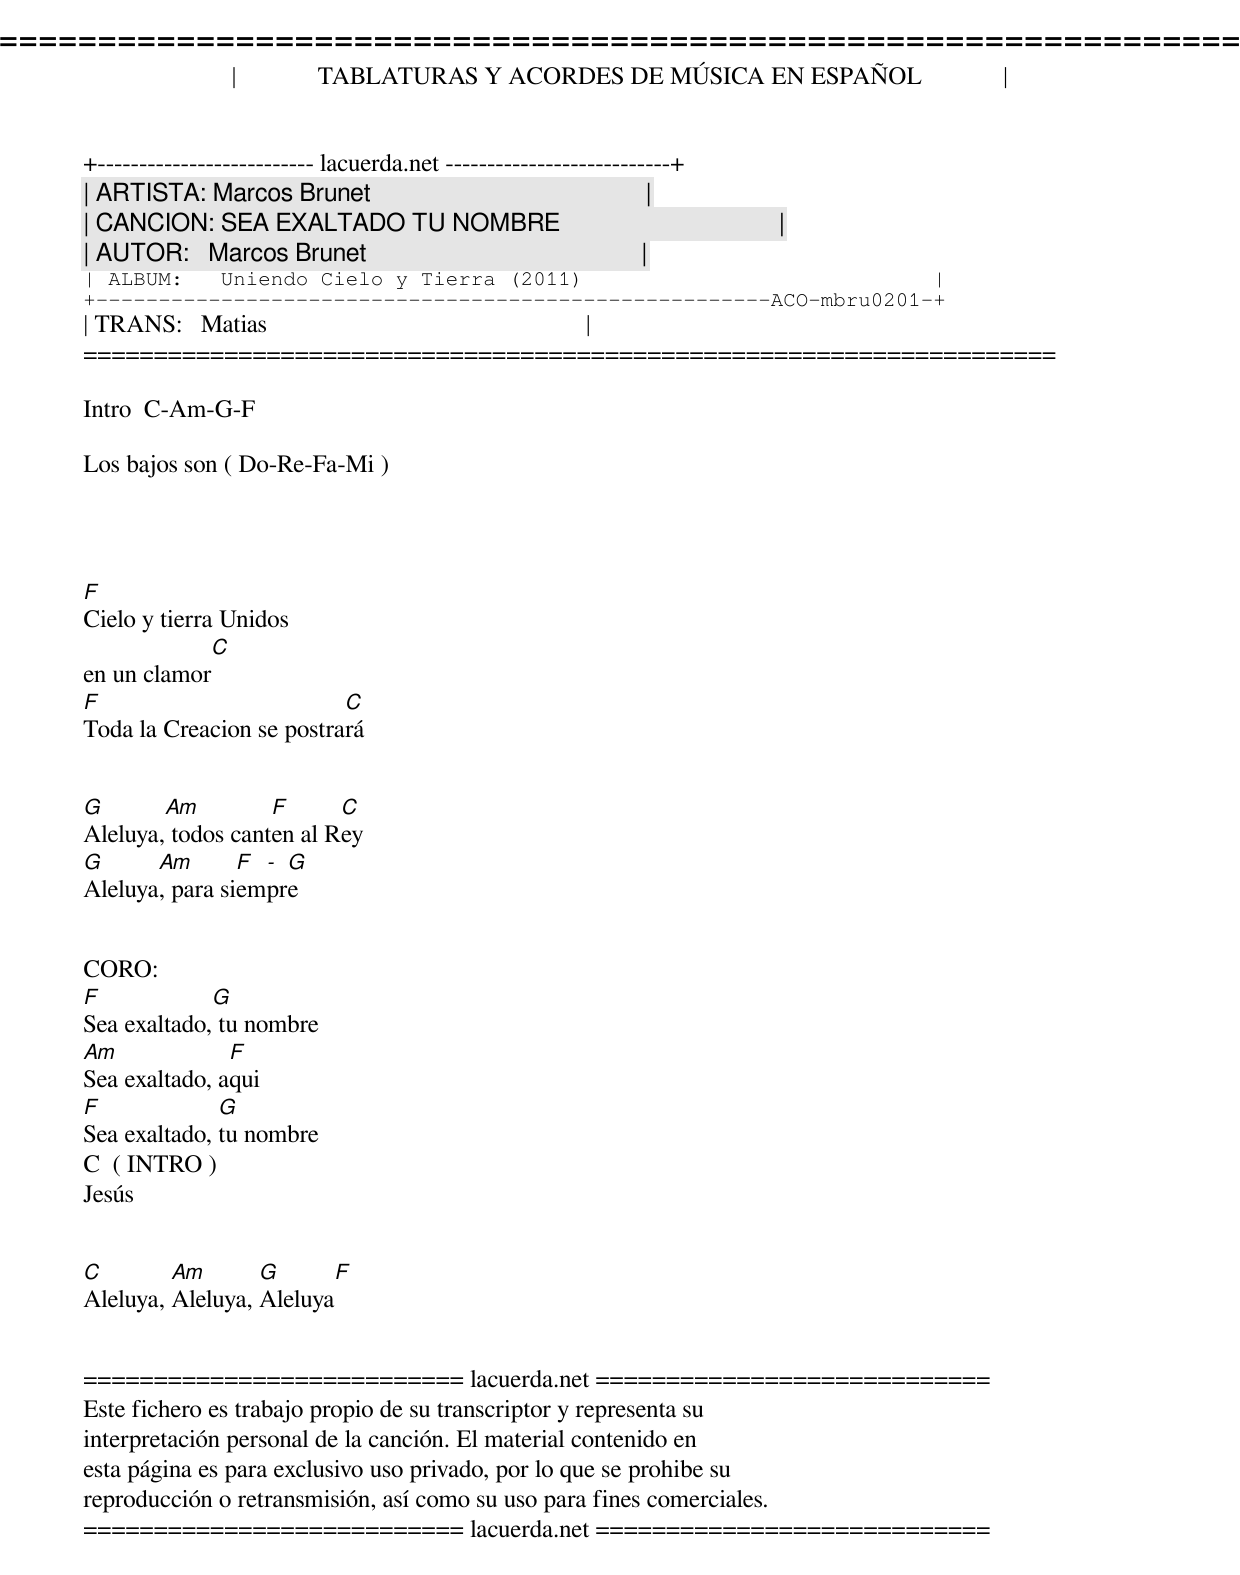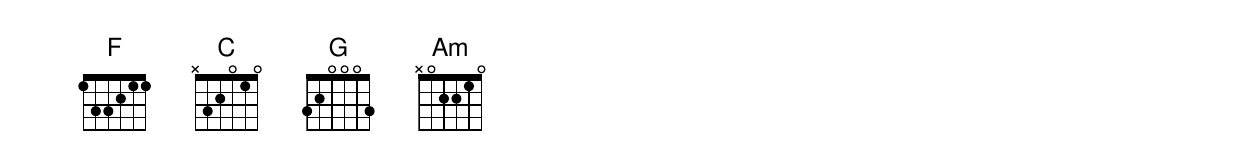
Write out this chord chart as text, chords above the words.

=====================================================================
|             TABLATURAS Y ACORDES DE MÚSICA EN ESPAÑOL             |
+-------------------------- lacuerda.net ---------------------------+
| ARTISTA: Marcos Brunet                                            |
| CANCION: SEA EXALTADO TU NOMBRE                                   |
| AUTOR:   Marcos Brunet                                            |
| ALBUM:   Uniendo Cielo y Tierra (2011)                            |
+------------------------------------------------------ACO-mbru0201-+
| TRANS:   Matias                                                   |
=====================================================================

Intro  C-Am-G-F

Los bajos son ( Do-Re-Fa-Mi )




F
Cielo y tierra Unidos
            C
en un clamor
F                         C
Toda la Creacion se postrará


G       Am         F      C
Aleluya, todos canten al Rey
G      Am       F - G
Aleluya, para siempre


CORO:
F            G
Sea exaltado, tu nombre
Am             F
Sea exaltado, aqui
F             G
Sea exaltado, tu nombre
C  ( INTRO )
Jesús


C        Am       G        F
Aleluya, Aleluya, Aleluya


=========================== lacuerda.net ============================
Este fichero es trabajo propio de su transcriptor y representa su
interpretación personal de la canción. El material contenido en
esta página es para exclusivo uso privado, por lo que se prohibe su
reproducción o retransmisión, así como su uso para fines comerciales.
=========================== lacuerda.net ============================
